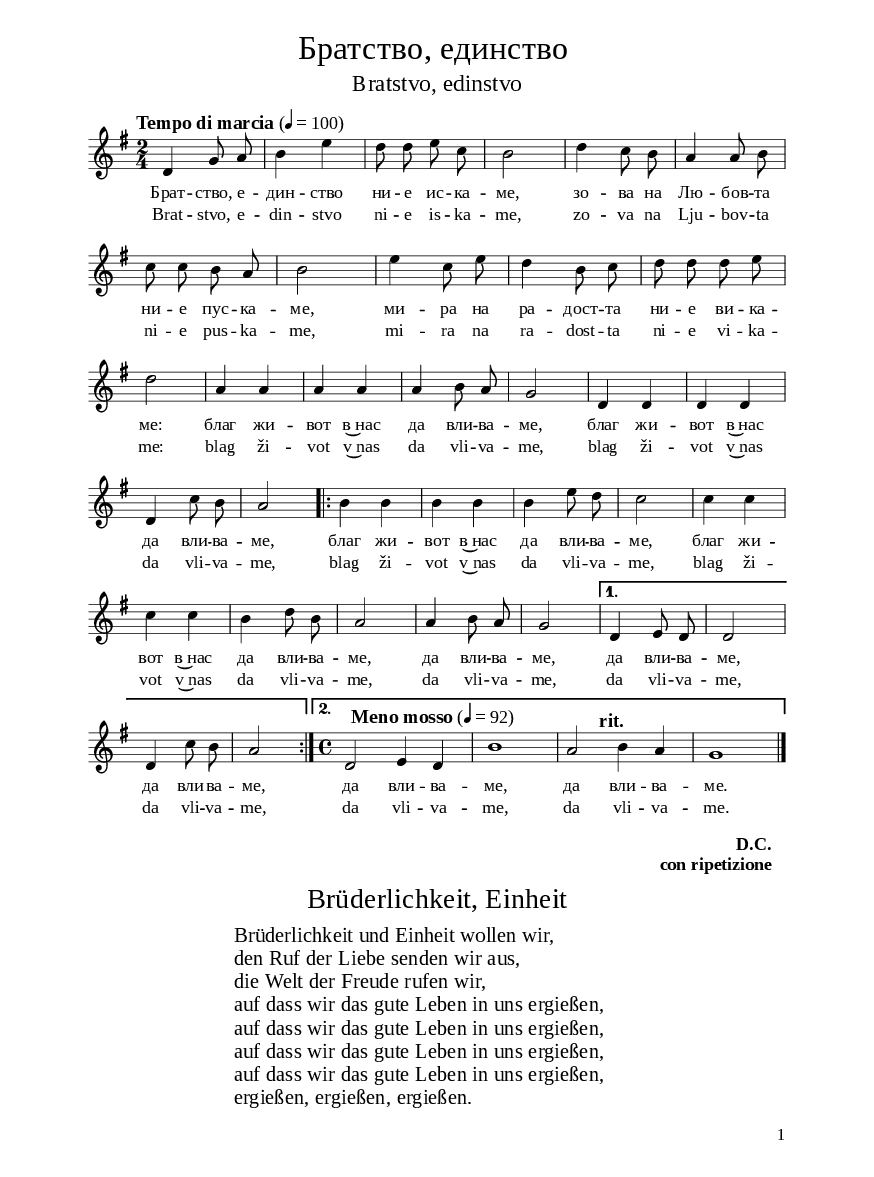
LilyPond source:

\version "2.24.4"

% include paper part and global functions
\include "include/globals.ily"

\bookpart {
  \label #'ref020
  \tocItem \markup "Братство, единство – Bratstvo, edinstvo"
  \include "include/bookpart-paper.ily"
  \score {
    \include "include/score-layout.ily"

    \new Voice \absolute {
      \clef treble
      \key g \major
      \time 2/4
      \tempoFunc "Tempo di marcia" 4 "100"
      \autoBeamOff

      d'4 g'8 a'8 | b'4 e''4 | d''8 d''8 e''8 c''8 | b'2| d''4 c''8 b'8 |
      a'4 a'8 b'8 | \break c''8 c''8 b'8  a'8| b'2 | e''4 c''8 e''8 | d''4 b'8 c''8 |
      d''8 d''8 d''8 e''8 | \break d''2 | a'4 a'4 | a'4 a'4 | a'4 b'8 a'8 | g'2 |
      d'4 d'4 | d'4 d'4 | \break d'4 c''8 b'8 | a'2 \repeat volta 2 {
        b'4 b'4 | b'4 b'4 |
        b'4 e''8 d''8 | c''2 | c''4 c''4| \break c''4 c''4| b'4 d''8 b'8 |a'2 |
        a'4 b'8 a'8 | g'2|
      }
      \alternative {
        { d'4 e'8 d'8 | d'2 | \break d'4 c''8 b'8| a'2 }
        {
          \override Score.MetronomeMark.outside-staff-priority = #99
          \override Score.MetronomeMark.X-extent=#'(-4.5 . 0)
          \time 4/4
          \tempoFunc "Meno mosso" 4 "92"
          d'2 e'4 d'4 | b'1 | \tempo "rit." a'2 b'4 a'4 | g'1| \bar "|." \break
        }
      }
    }

    \addlyrics {
      Брат -- ство, е -- дин -- ство ни -- е ис -- ка -- ме,
      зо -- ва на Лю -- бов -- та ни -- е пус -- ка -- ме, ми -- ра на ра -- дост -- та
      ни -- е ви -- ка -- ме: благ жи -- вот в~нас да вли -- ва -- ме,
      благ жи -- вот в~нас да вли -- ва -- ме, благ жи -- вот в~нас
      да вли -- ва -- ме, благ жи -- вот в~нас да вли -- ва -- ме,
      да вли -- ва -- ме, да вли -- ва -- ме, да вли -- ва -- ме,
      да вли -- ва -- ме, да вли -- ва -- ме.
    }

    \addlyrics {
      Brat -- stvo, e -- din -- stvo ni -- e is -- ka -- me,
      zo -- va na Lju -- bov -- ta ni -- e pus -- ka -- me, mi -- ra na ra -- dost -- ta
      ni -- e vi -- ka -- me: blag ži -- vot v~nas da vli -- va -- me,
      blag ži -- vot v~nas da vli -- va -- me, blag ži -- vot v~nas
      da vli -- va -- me, blag ži -- vot v~nas da vli -- va -- me,
      da vli -- va -- me, da vli -- va -- me, da vli -- va -- me,
      da vli -- va -- me, da vli -- va -- me.
    }
    \header {
      title = \titleFunc "Братство, единство " "Bratstvo, edinstvo"
    }

    \midi{}

  } % score
  \markup \empty-one
  \markup \dc-two "D.C." "con ripetizione"


  \markup \empty-one
  % include foreign translation(s) of the song
  \version "2.24.4"

\markup \fill-line { \fontsize #deTitleFontSize "Brüderlichkeit, Einheit" }
\markup \null
\markup \null
 \markup \abs-fontsize #10 {
  \hspace #17
   \override #`(baseline-skip . ,deCoupletBaselineSkip)
  \column {
    \line {  "   " Brüderlichkeit und Einheit wollen wir, }
    \line {   "   "den Ruf der Liebe senden wir aus, }
    \line {   "   " die Welt der Freude rufen wir, }
    \line { "   " auf dass wir das gute Leben in uns ergießen,}
    \line {   "   " auf dass wir das gute Leben in uns ergießen, }
    \line {   "   " auf dass wir das gute Leben in uns ergießen, }
    \line {   "   " auf dass wir das gute Leben in uns ergießen,  }
    \line {   "   " ergießen, ergießen, ergießen. }

  }
}


} % bookpart
